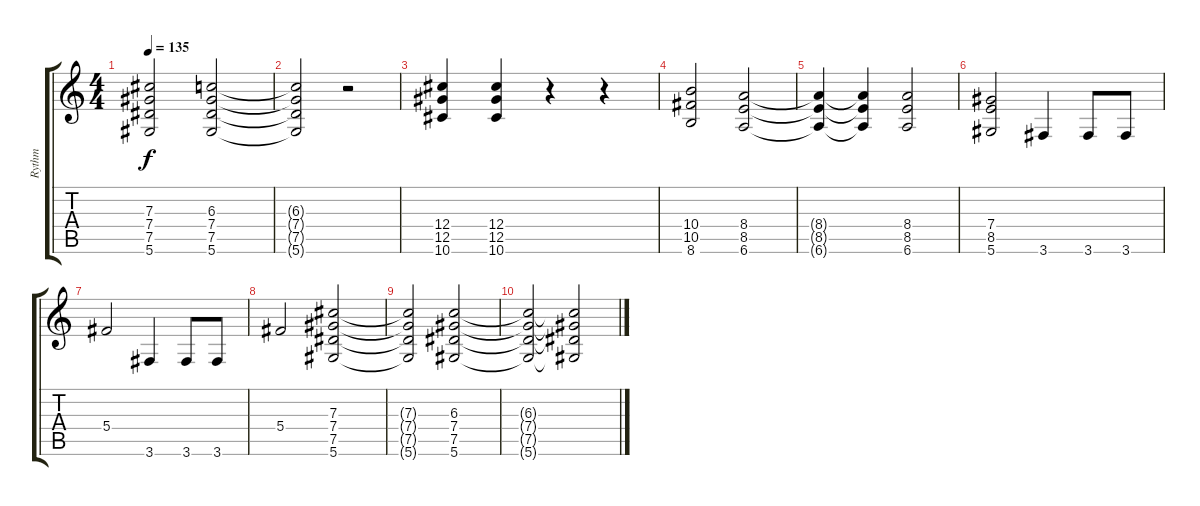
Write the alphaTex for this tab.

\track ("Rythm" "Rythm") {instrument distortionguitar}
\staff {score tabs}
\tuning (Eb4 Bb3 Gb3 Db3 Ab2 Eb2) {hide}
\ts (4 4)
\tempo 135
\clef g2
\ks c
(7.3{t} 7.4{t} 7.5{t} 5.6{t}).2{dy f} (6.3 7.4 7.5 5.6).2 |
(6.3{t} 7.4{t} 7.5{t} 5.6{t}).2 r.2 |
(12.4 12.5 10.6).4 (12.4 12.5 10.6).4 r.4 r.4 |
(10.4 10.5 8.6).2 (8.4 8.5 6.6).2 |
(8.4{t} 8.5{t} 6.6{t}).4 (8.4{t} 8.5{t} 6.6{t}).4 (8.4 8.5 6.6).2 |
(7.4 8.5 5.6).2 3.6.4 3.6.8 3.6.8 |
5.4.2 3.6.4 3.6.8 3.6.8 |
5.4.2 (7.3 7.4 7.5 5.6).2 |
(7.3{t} 7.4{t} 7.5{t} 5.6{t}).2 (6.3 7.4 7.5 5.6).2 |
(6.3{t} 7.4{t} 7.5{t} 5.6{t}).2 (6.3{t} 7.4{t} 7.5{t} 5.6{t}).2
